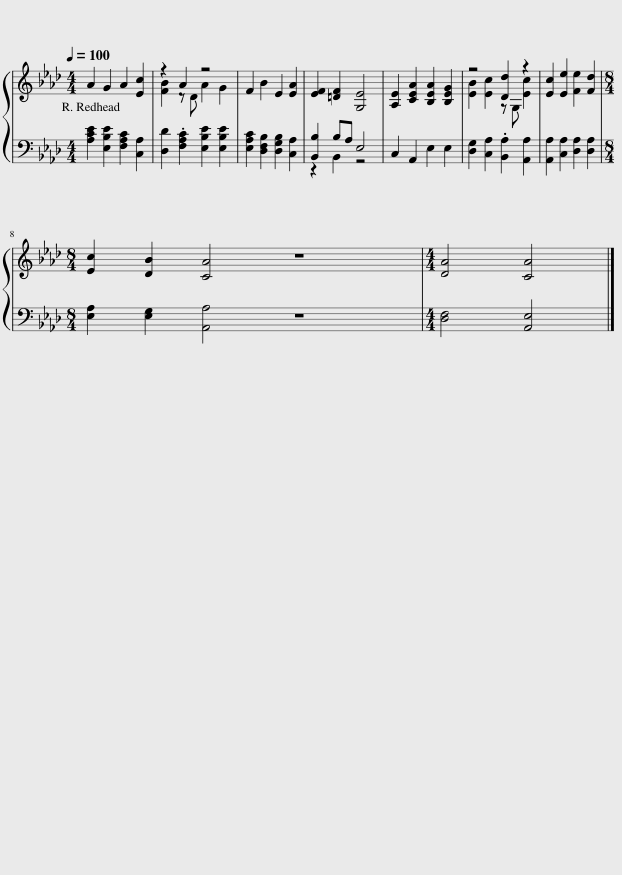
X:1
%%score { ( 1 3 ) | ( 2 4 ) }
L:1/8
Q:1/4=100
M:4/4
I:linebreak $
K:Ab
V:1 treble
V:3 treble
V:2 bass
V:4 bass
V:1
 A2 G2 A2 [Ec]2 | z2 A2 z4 | F2 B2 E2 [EA]2 | [EF]2 [=DF]2 [G,E]4 | [A,E]2 [CEA]2 [B,EA]2 [B,EG]2 | %5
 z4 [Dd]2 z2 | [Ec]2 [Ee]2 [Fe]2 [Fd]2 |$[M:8/4] [Ec]2 [DB]2 [CA]4 z8 |[M:4/4] [DA]4 [CA]4 |] %9
V:2
 [A,CE]2 [E,B,E]2 [F,A,C]2 [C,A,]2 | [D,D]2 .[F,A,C]2 [E,B,E]2 [E,B,E]2 | [E,A,C]2 [D,F,B,]2 [D,G,B,]2 [C,A,]2 | [B,,B,]2 B,A, E,4 | C,2 A,,2 E,2 E,2 | %5
 [D,G,]2 [C,A,]2 .[B,,A,]2 [A,,A,]2 | [A,,A,]2 [C,A,]2 [D,A,]2 [D,A,]2 |$[M:8/4] [E,A,]2 [E,G,]2 [A,,A,]4 z8 |[M:4/4] [D,F,]4 [A,,E,]4 |] %9
V:3
 x8 | [FB]2 z D A2 G2 | x8 | x8 | x8 | %5
 [EB]2 [Ec]2 z G, [Ec]2 | x8 |$[M:8/4] x16 |[M:4/4] x8 |] %9
V:4
 x8 | x8 | x8 | z2 B,,2 z4 | x8 | %5
 x8 | x8 |$[M:8/4] x16 |[M:4/4] x8 |] %9
